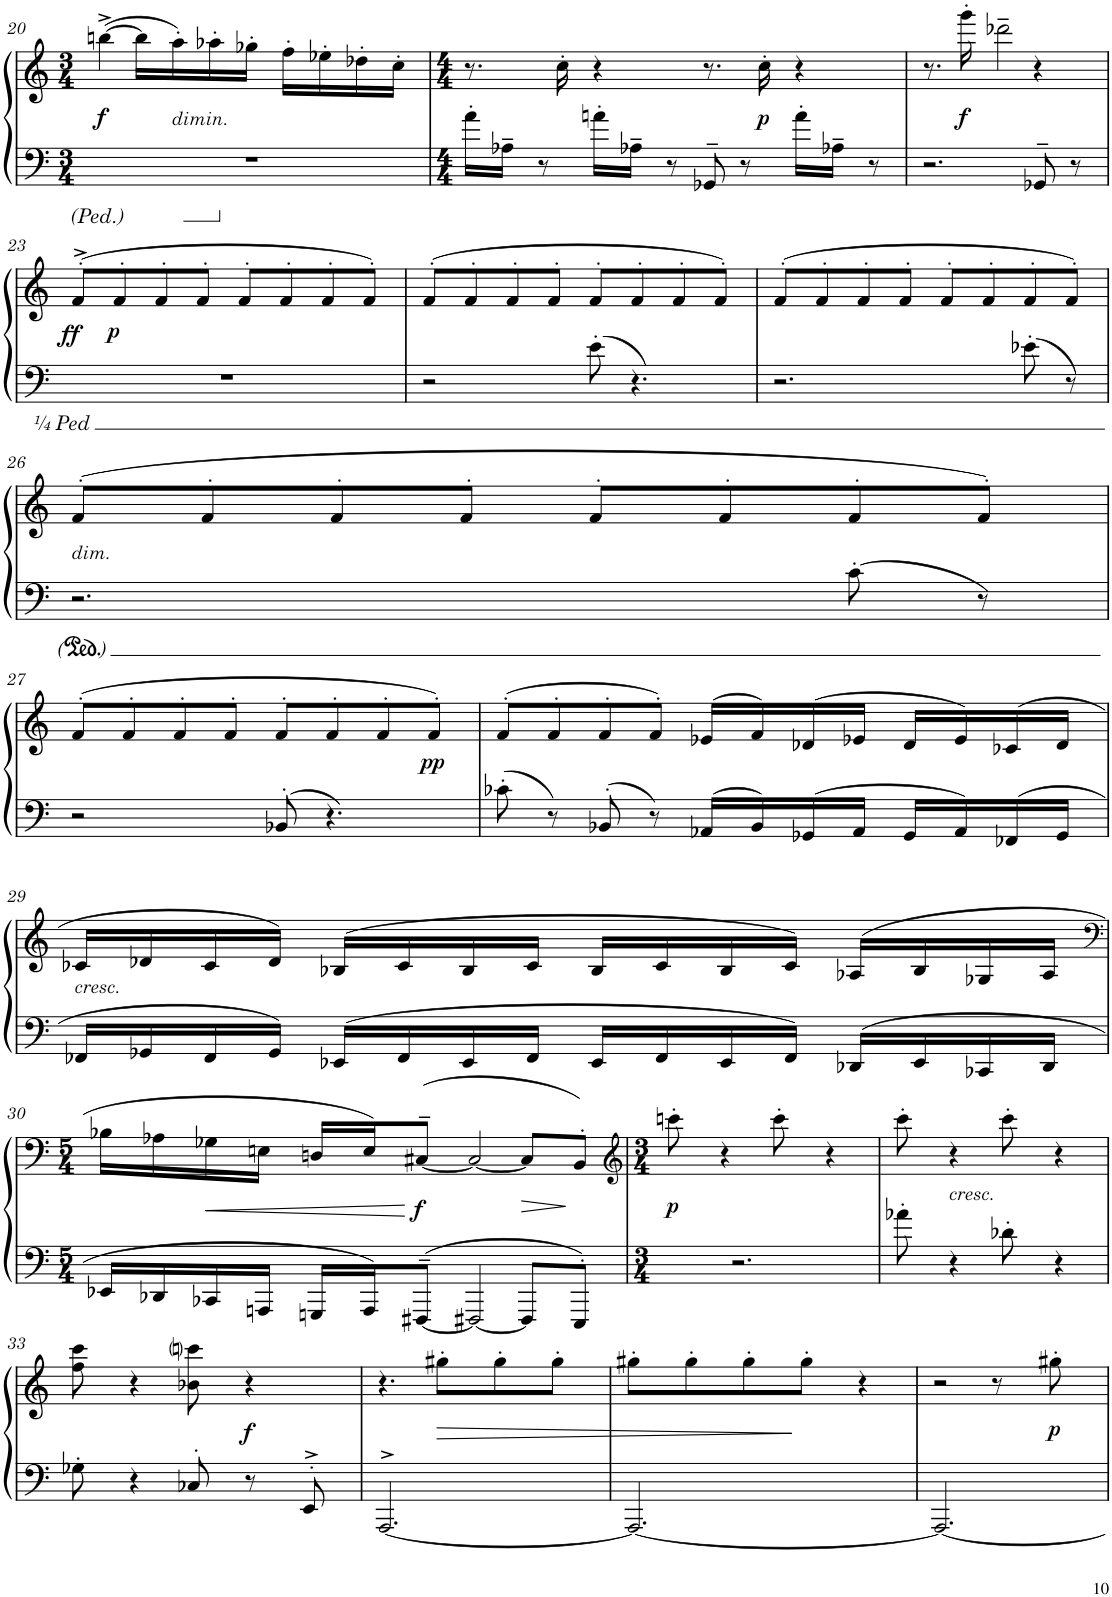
**kern	**kern	**dynam
*part1	*part1	*part1
*staff2	*staff1	*staff1/2
*I"Piano	*	*
*I'Pno	*	*
!!LO:PB:g=z
*clefF4	*clefG2	*
*k[]	*k[]	*
*M3/4	*M3/4	*
=20	=20	=20
!	!	!LO:DY:b
2.r	(>[4bbn^\	f
.	16bb\LL]	.
!	!LO:TX:b:i:t=dimin.	!
.	16aa'\)	.
.	16aa-X'\	.
.	16gg-X'\JJ	.
.	16ff'\LL	.
.	16ee-X'\	.
.	16dd-X'\	.
.	16cc'\JJ	.
=21	=21	=21
*M4/4	*M4/4	*
16a'\LL	8.r	.
16A-X~\JJ	.	.
8r	.	.
.	16cc'\	.
16an'\LL	4r	.
16A-X~\JJ	.	.
8r	.	.
8GG-X~>/	8.r	.
8r	.	.
!	!	!LO:DY:b
.	16cc'\	p
16a'\LL	4r	.
16A-X~\JJ	.	.
8r	.	.
=22	=22	=22
2.r	8.r	.
!	!	!LO:DY:b
.	16ggg'\	f
.	2ddd-X~\	.
8GG-X~>/	4r	.
8r	.	.
!!LO:LB:g=z
=23	=23	=23
!	!	!LO:DY:b
1r	(>8f'>^>/L	ff
!	!	!LO:DY:b
.	8f'>/	p
.	8f'>/	.
.	8f'>/J	.
.	8f'>/L	.
.	8f'>/	.
.	8f'>/	.
.	8f'>/J)	.
=24	=24	=24
2r	(>8f'>/L	.
.	8f'>/	.
.	8f'>/	.
.	8f'>/J	.
8e'\	8f'>/L	.
4.r	8f'>/	.
.	8f'>/	.
.	8f'>/J)	.
=25	=25	=25
2.r	(>8f'>/L	.
.	8f'>/	.
.	8f'>/	.
.	8f'>/J	.
.	8f'>/L	.
.	8f'>/	.
8e-X'\	8f'>/	.
8r	8f'>/J)	.
!!LO:LB:g=z
=26	=26	=26
!	!LO:TX:b:i:t=dim.	!
2.r	(>8f'>/L	.
.	8f'>/	.
.	8f'>/	.
.	8f'>/J	.
.	8f'>/L	.
.	8f'>/	.
8c'\	8f'>/	.
8r	8f'>/J)	.
!!LO:LB:g=z
=27	=27	=27
2r	(>8f'>/L	.
.	8f'>/	.
.	8f'>/	.
.	8f'>/J	.
8BB-X'>/	8f'>/L	.
4.r	8f'>/	.
.	8f'>/	.
!	!	!LO:DY:b
.	8f'>/J)	pp
=28	=28	=28
8c-X'\	(>8f'>/L	.
8r	8f'>/	.
8BB-X'>/	8f'>/	.
8r	8f'>/J)	.
16AA-X/LL	(>16e-X/LL	.
16BB-/	16f/)	.
16GG-X/	(>16d-X/	.
16AA-/JJ	16e-X/JJ	.
16GG-/LL	16d-/LL	.
16AA-/	16e-/)	.
16FF-X/	(>16c-X/	.
16GG-/JJ	16d-/JJ	.
!!LO:LB:g=z
=29	=29	=29
!	!LO:TX:b:i:t=cresc.	!
16FF-X/LL	16c-X/LL	.
16GG-X/	16d-X/	.
16FF-/	16c-/	.
16GG-/JJ	16d-/JJ)	.
16EE-X/LL	(>16B-X/LL	.
16FF-/	16c-/	.
16EE-/	16B-/	.
16FF-/JJ	16c-/JJ	.
16EE-/LL	16B-/LL	.
16FF-/	16c-/	.
16EE-/	16B-/	.
16FF-/JJ	16c-/JJ)	.
16DD-X/LL	(>16A-X/LL	.
16EE-/	16B-/	.
16CC-X/	16G-X/	.
16DD-/JJ	16A-/JJ	.
!!LO:LB:g=z
=30	=30	=30
*	*clefF4	*
*M5/4	*M5/4	*
16EE-X/LL	16B-X\LL	.
16DD-X/	16A-X\	.
!	!	!LO:HP:b
16CC-X/	16G-X\	<
16AAAn/JJ	16En\JJ	.
16GGGn/LL	16Dn/LL	.
16AAA/J	16E/J)	.
!	!	!LO:DY:n=1:b
[8FFF#X~>/J	(>[<8C#X~>/J	[ f
!	!	!LO:HP:b
2FFF#X/_	2C#/_	>
8FFF#/L]	8C#/L]	.
8EEE'>/J	8BB'>/J)	]
=31	=31	=31
*	*clefG2	*
*M3/4	*M3/4	*
!	!	!LO:DY:b
2.r	8cccn'\	p
.	4r	.
.	8ccc'\	.
.	4r	.
=32	=32	=32
8a-X'\	8ccc'\	.
!	!LO:TX:b:i:t=cresc.	!
4r	4r	.
8d-X'\	8ccc'\	.
4r	4r	.
!!LO:LB:g=z
=33	=33	=33
8G-X'\	8ff\ 8ccc\	.
4r	4r	.
8C-X'>/	8b-X\ 8cccni\	.
!	!	!LO:DY:b
8r	4r	f
8EE'>^>/	.	.
=34	=34	=34
[2.AAA^>/	4.r	.
!	!	!LO:HP:b
.	8gg#X'\L	>
.	8gg#'\	.
.	8gg#'\J	.
=35	=35	=35
2.AAA/_	8gg#X'\L	.
.	8gg#'\	.
.	8gg#'\	.
.	8gg#'\J	]
.	4r	.
=36	=36	=36
2.AAA/_	2r	.
.	8r	.
!	!	!LO:DY:b
.	8gg#X'\	p
=	=	=
*-	*-	*-
